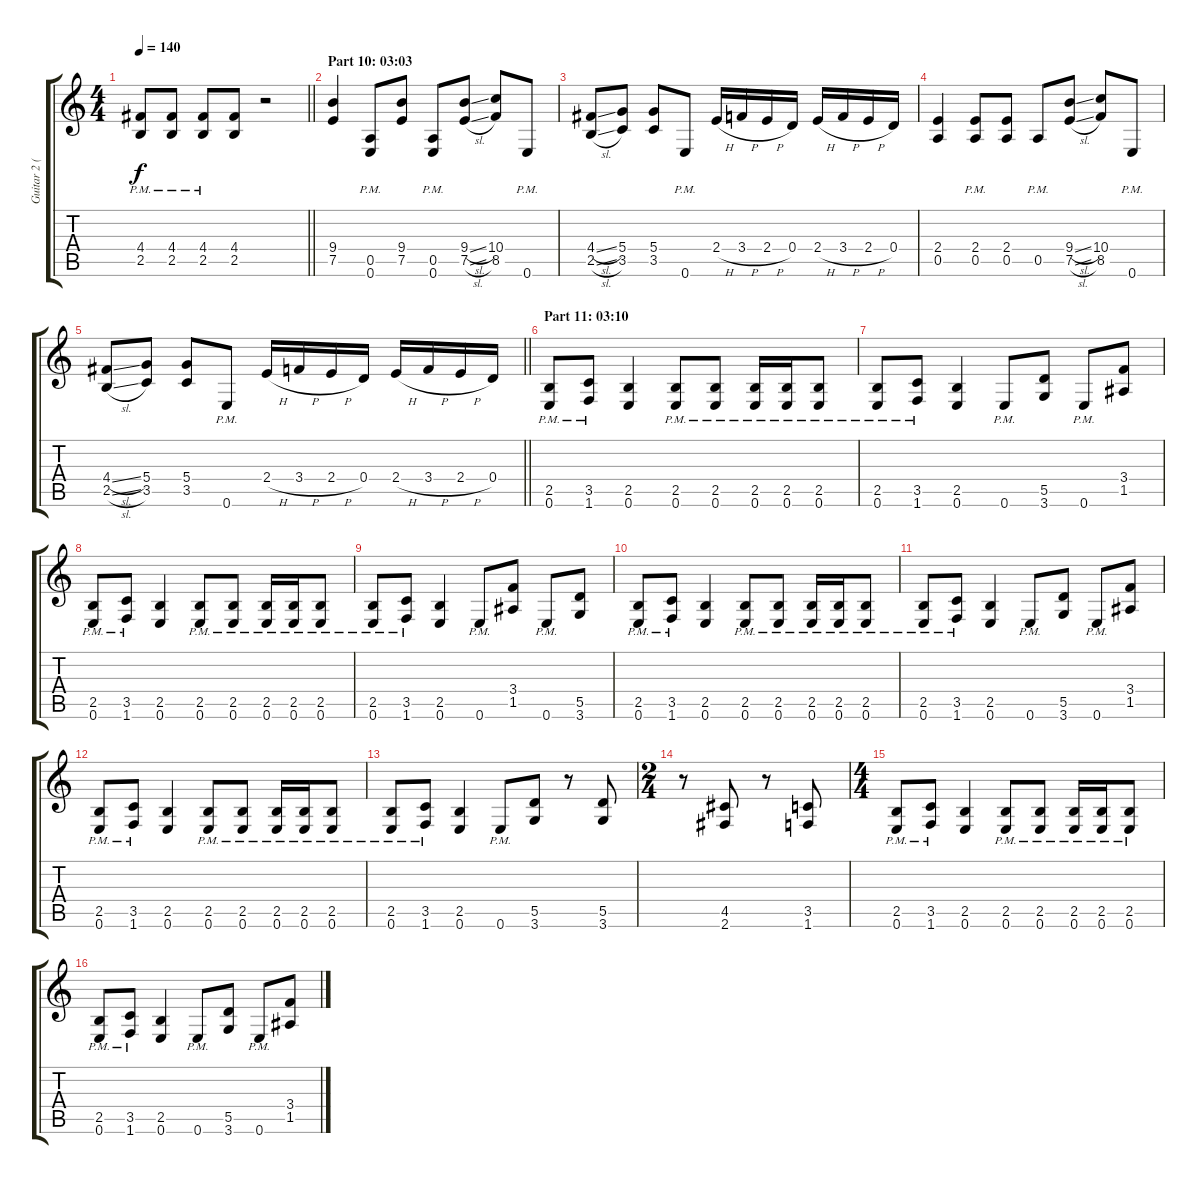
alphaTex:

\track ("Guitar 2 (Distortion)" "Guitar 2 (") {instrument distortionguitar}
\staff {score tabs}
\tuning (E4 B3 G3 D3 A2 E2) {hide}
\ts (4 4)
\tempo 140
\clef g2
\barLineRight lightlight
\ks c
(4.4{pm} 2.5{pm}).8{dy f} (4.4{pm} 2.5{pm}).8 (4.4{pm} 2.5{pm}).8 (4.4 2.5).8 r.2 |
\section ("" "Part 10: 03:03")
(9.4 7.5).4 (0.5{pm} 0.6{pm}).8 (9.4 7.5).8 (0.5{pm} 0.6{pm}).8 (9.4{sl} 7.5{sl}).8 (10.4 8.5).8 0.6{pm}.8 |
(4.4{sl} 2.5{sl}).8 (5.4 3.5).8 (5.4 3.5).8 0.6{pm}.8 2.4{h}.16 3.4{h}.16 2.4{h}.16 0.4.16 2.4{h}.16 3.4{h}.16 2.4{h}.16 0.4.16 |
(2.4 0.5).4 (2.4{pm} 0.5{pm}).8 (2.4 0.5).8 0.5{pm}.8 (9.4{sl} 7.5{sl}).8 (10.4 8.5).8 0.6{pm}.8 |
\barLineRight lightlight
(4.4{sl} 2.5{sl}).8 (5.4 3.5).8 (5.4 3.5).8 0.6{pm}.8 2.4{h}.16 3.4{h}.16 2.4{h}.16 0.4.16 2.4{h}.16 3.4{h}.16 2.4{h}.16 0.4.16 |
\section ("" "Part 11: 03:10")
(2.5{pm} 0.6{pm}).8 (3.5{pm} 1.6{pm}).8 (2.5 0.6).4 (2.5{pm} 0.6{pm}).8 (2.5{pm} 0.6{pm}).8 (2.5{pm} 0.6{pm}).16 (2.5{pm} 0.6{pm}).16 (2.5{pm} 0.6{pm}).8 |
(2.5{pm} 0.6{pm}).8 (3.5{pm} 1.6{pm}).8 (2.5 0.6).4 0.6{pm}.8 (5.5 3.6).8 0.6{pm}.8 (3.4 1.5).8 |
(2.5{pm} 0.6{pm}).8 (3.5{pm} 1.6{pm}).8 (2.5 0.6).4 (2.5{pm} 0.6{pm}).8 (2.5{pm} 0.6{pm}).8 (2.5{pm} 0.6{pm}).16 (2.5{pm} 0.6{pm}).16 (2.5{pm} 0.6{pm}).8 |
(2.5{pm} 0.6{pm}).8 (3.5{pm} 1.6{pm}).8 (2.5 0.6).4 0.6{pm}.8 (3.4 1.5).8 0.6{pm}.8 (5.5 3.6).8 |
(2.5{pm} 0.6{pm}).8 (3.5{pm} 1.6{pm}).8 (2.5 0.6).4 (2.5{pm} 0.6{pm}).8 (2.5{pm} 0.6{pm}).8 (2.5{pm} 0.6{pm}).16 (2.5{pm} 0.6{pm}).16 (2.5{pm} 0.6{pm}).8 |
(2.5{pm} 0.6{pm}).8 (3.5{pm} 1.6{pm}).8 (2.5 0.6).4 0.6{pm}.8 (5.5 3.6).8 0.6{pm}.8 (3.4 1.5).8 |
(2.5{pm} 0.6{pm}).8 (3.5{pm} 1.6{pm}).8 (2.5 0.6).4 (2.5{pm} 0.6{pm}).8 (2.5{pm} 0.6{pm}).8 (2.5{pm} 0.6{pm}).16 (2.5{pm} 0.6{pm}).16 (2.5{pm} 0.6{pm}).8 |
(2.5{pm} 0.6{pm}).8 (3.5{pm} 1.6{pm}).8 (2.5 0.6).4 0.6{pm}.8 (5.5 3.6).8 r.8 (5.5 3.6).8 |
\ts (2 4)
r.8 (4.5 2.6).8 r.8 (3.5 1.6).8 |
\ts (4 4)
(2.5{pm} 0.6{pm}).8 (3.5{pm} 1.6{pm}).8 (2.5 0.6).4 (2.5{pm} 0.6{pm}).8 (2.5{pm} 0.6{pm}).8 (2.5{pm} 0.6{pm}).16 (2.5{pm} 0.6{pm}).16 (2.5{pm} 0.6{pm}).8 |
(2.5{pm} 0.6{pm}).8 (3.5{pm} 1.6{pm}).8 (2.5 0.6).4 0.6{pm}.8 (5.5 3.6).8 0.6{pm}.8 (3.4 1.5).8
